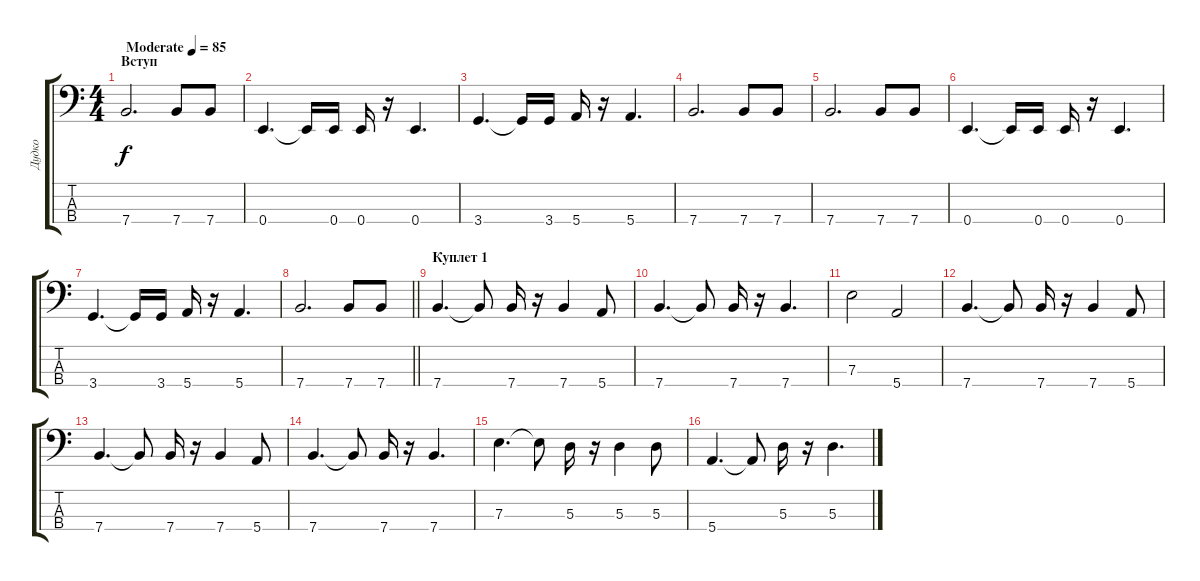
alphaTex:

\track ("Дудко" "Дудко") {instrument electricbassfinger}
\staff {score tabs}
\tuning (G2 D2 A1 E1) {hide}
\ts (4 4)
\section ("" "Вступ")
\tempo (85 "Moderate")
\clef f4
\ks c
7.4.2{d dy f instrument electricbassfinger} 7.4.8 7.4.8 |
0.4.4{d} 0.4{t}.16 0.4.16 0.4.16 r.16 0.4.4{d} |
3.4.4{d} 3.4{t}.16 3.4.16 5.4.16 r.16 5.4.4{d} |
7.4.2{d} 7.4.8 7.4.8 |
7.4.2{d} 7.4.8 7.4.8 |
0.4.4{d} 0.4{t}.16 0.4.16 0.4.16 r.16 0.4.4{d} |
3.4.4{d} 3.4{t}.16 3.4.16 5.4.16 r.16 5.4.4{d} |
\barLineRight lightlight
7.4.2{d} 7.4.8 7.4.8 |
\section ("" "Куплет 1")
7.4.4{d} 7.4{t}.8 7.4.16 r.16 7.4.4 5.4.8 |
7.4.4{d} 7.4{t}.8 7.4.16 r.16 7.4.4{d} |
7.3.2 5.4.2 |
7.4.4{d} 7.4{t}.8 7.4.16 r.16 7.4.4 5.4.8 |
7.4.4{d} 7.4{t}.8 7.4.16 r.16 7.4.4 5.4.8 |
7.4.4{d} 7.4{t}.8 7.4.16 r.16 7.4.4{d} |
7.3.4{d} 7.3{t}.8 5.3.16 r.16 5.3.4 5.3.8 |
5.4.4{d} 5.4{t}.8 5.3.16 r.16 5.3.4{d}
